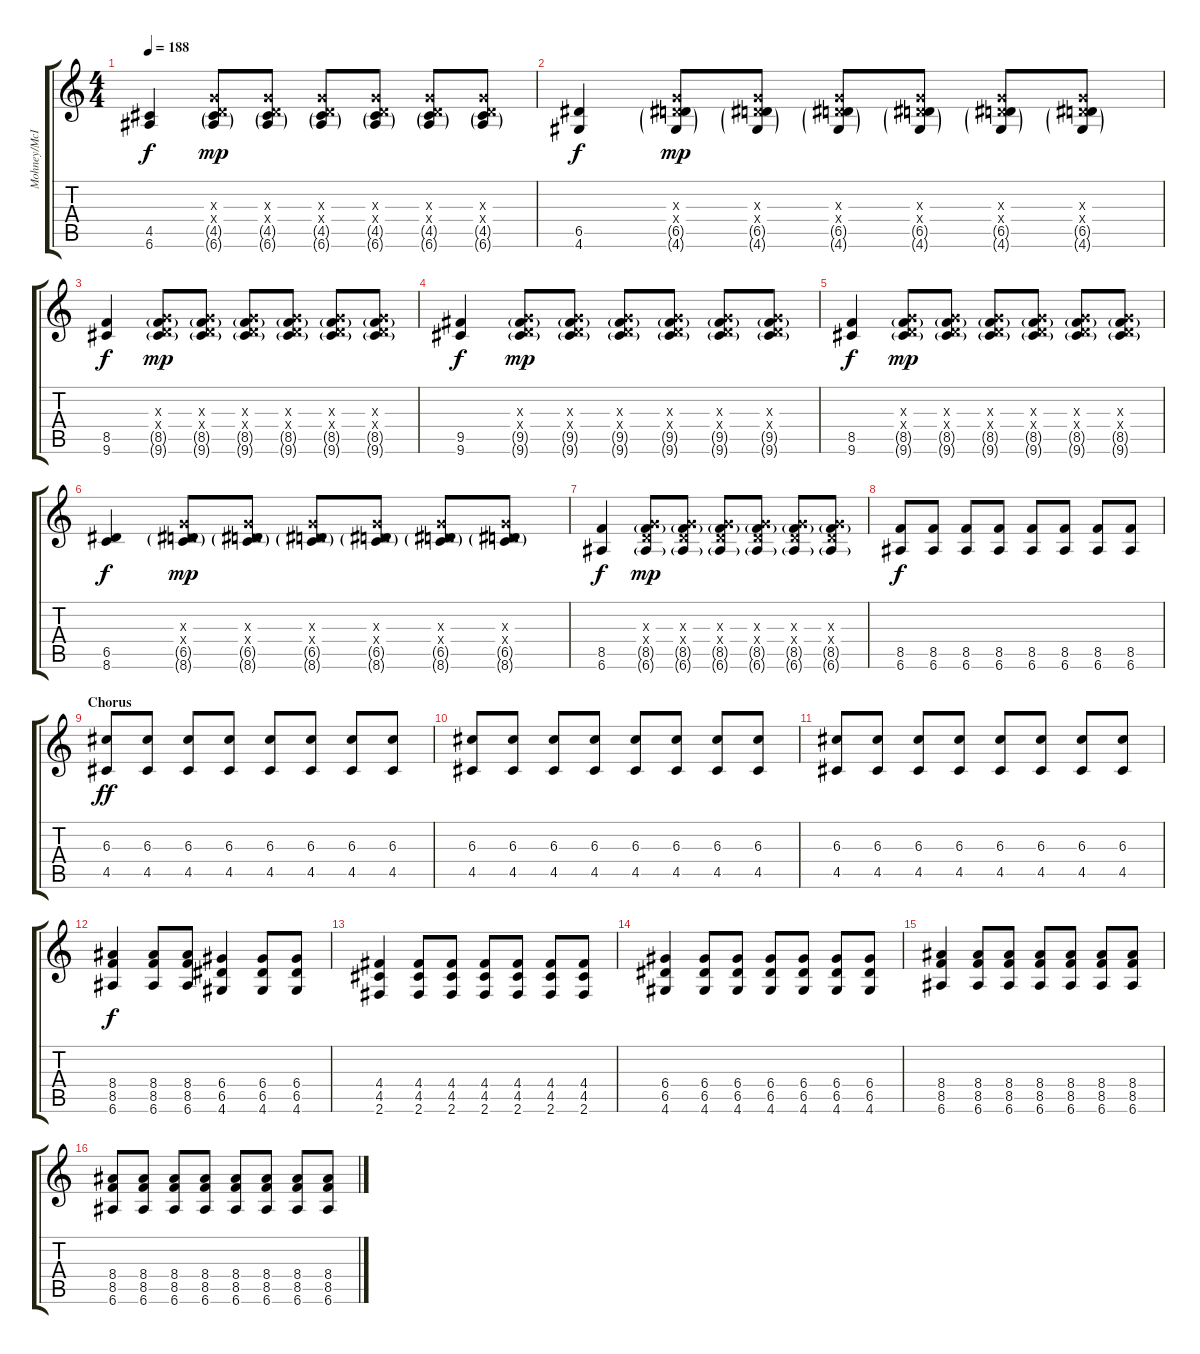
\track ("Mohney/McIIrath (Guitar)" "Mohney/McI") {instrument overdrivenguitar}
\staff {score tabs}
\tuning (E4 B3 G3 D3 A2 E2) {hide}
\ts (4 4)
\tempo 188
\clef g2
\ks c
(4.5 6.6).4{dy f} (0.3{x} 0.4{x} 4.5{g} 6.6{g}).8{dy mp} (0.3{x} 0.4{x} 4.5{g} 6.6{g}).8 (0.3{x} 0.4{x} 4.5{g} 6.6{g}).8 (0.3{x} 0.4{x} 4.5{g} 6.6{g}).8 (0.3{x} 0.4{x} 4.5{g} 6.6{g}).8 (0.3{x} 0.4{x} 4.5{g} 6.6{g}).8 |
(6.5 4.6).4{dy f} (0.3{x} 0.4{x} 6.5{g} 4.6{g}).8{dy mp} (0.3{x} 0.4{x} 6.5{g} 4.6{g}).8 (0.3{x} 0.4{x} 6.5{g} 4.6{g}).8 (0.3{x} 0.4{x} 6.5{g} 4.6{g}).8 (0.3{x} 0.4{x} 6.5{g} 4.6{g}).8 (0.3{x} 0.4{x} 6.5{g} 4.6{g}).8 |
(8.5 9.6).4{dy f} (0.3{x} 0.4{x} 8.5{g} 9.6{g}).8{dy mp} (0.3{x} 0.4{x} 8.5{g} 9.6{g}).8 (0.3{x} 0.4{x} 8.5{g} 9.6{g}).8 (0.3{x} 0.4{x} 8.5{g} 9.6{g}).8 (0.3{x} 0.4{x} 8.5{g} 9.6{g}).8 (0.3{x} 0.4{x} 8.5{g} 9.6{g}).8 |
(9.5 9.6).4{dy f} (0.3{x} 0.4{x} 9.5{g} 9.6{g}).8{dy mp} (0.3{x} 0.4{x} 9.5{g} 9.6{g}).8 (0.3{x} 0.4{x} 9.5{g} 9.6{g}).8 (0.3{x} 0.4{x} 9.5{g} 9.6{g}).8 (0.3{x} 0.4{x} 9.5{g} 9.6{g}).8 (0.3{x} 0.4{x} 9.5{g} 9.6{g}).8 |
(8.5 9.6).4{dy f} (0.3{x} 0.4{x} 8.5{g} 9.6{g}).8{dy mp} (0.3{x} 0.4{x} 8.5{g} 9.6{g}).8 (0.3{x} 0.4{x} 8.5{g} 9.6{g}).8 (0.3{x} 0.4{x} 8.5{g} 9.6{g}).8 (0.3{x} 0.4{x} 8.5{g} 9.6{g}).8 (0.3{x} 0.4{x} 8.5{g} 9.6{g}).8 |
(6.5 8.6).4{dy f} (0.3{x} 0.4{x} 6.5{g} 8.6{g}).8{dy mp} (0.3{x} 0.4{x} 6.5{g} 8.6{g}).8 (0.3{x} 0.4{x} 6.5{g} 8.6{g}).8 (0.3{x} 0.4{x} 6.5{g} 8.6{g}).8 (0.3{x} 0.4{x} 6.5{g} 8.6{g}).8 (0.3{x} 0.4{x} 6.5{g} 8.6{g}).8 |
(8.5 6.6).4{dy f} (0.3{x} 0.4{x} 8.5{g} 6.6{g}).8{dy mp} (0.3{x} 0.4{x} 8.5{g} 6.6{g}).8 (0.3{x} 0.4{x} 8.5{g} 6.6{g}).8 (0.3{x} 0.4{x} 8.5{g} 6.6{g}).8 (0.3{x} 0.4{x} 8.5{g} 6.6{g}).8 (0.3{x} 0.4{x} 8.5{g} 6.6{g}).8 |
(8.5 6.6).8{dy f} (8.5 6.6).8 (8.5 6.6).8 (8.5 6.6).8 (8.5 6.6).8 (8.5 6.6).8 (8.5 6.6).8 (8.5 6.6).8 |
\section ("" "Chorus")
(6.3 4.5).8{dy ff} (6.3 4.5).8 (6.3 4.5).8 (6.3 4.5).8 (6.3 4.5).8 (6.3 4.5).8 (6.3 4.5).8 (6.3 4.5).8 |
(6.3 4.5).8 (6.3 4.5).8 (6.3 4.5).8 (6.3 4.5).8 (6.3 4.5).8 (6.3 4.5).8 (6.3 4.5).8 (6.3 4.5).8 |
(6.3 4.5).8 (6.3 4.5).8 (6.3 4.5).8 (6.3 4.5).8 (6.3 4.5).8 (6.3 4.5).8 (6.3 4.5).8 (6.3 4.5).8 |
(8.4 8.5 6.6).4{dy f} (8.4 8.5 6.6).8 (8.4 8.5 6.6).8 (6.4 6.5 4.6).4 (6.4 6.5 4.6).8 (6.4 6.5 4.6).8 |
(4.4 4.5 2.6).4 (4.4 4.5 2.6).8 (4.4 4.5 2.6).8 (4.4 4.5 2.6).8 (4.4 4.5 2.6).8 (4.4 4.5 2.6).8 (4.4 4.5 2.6).8 |
(6.4 6.5 4.6).4 (6.4 6.5 4.6).8 (6.4 6.5 4.6).8 (6.4 6.5 4.6).8 (6.4 6.5 4.6).8 (6.4 6.5 4.6).8 (6.4 6.5 4.6).8 |
(8.4 8.5 6.6).4 (8.4 8.5 6.6).8 (8.4 8.5 6.6).8 (8.4 8.5 6.6).8 (8.4 8.5 6.6).8 (8.4 8.5 6.6).8 (8.4 8.5 6.6).8 |
(8.4 8.5 6.6).8 (8.4 8.5 6.6).8 (8.4 8.5 6.6).8 (8.4 8.5 6.6).8 (8.4 8.5 6.6).8 (8.4 8.5 6.6).8 (8.4 8.5 6.6).8 (8.4 8.5 6.6).8
